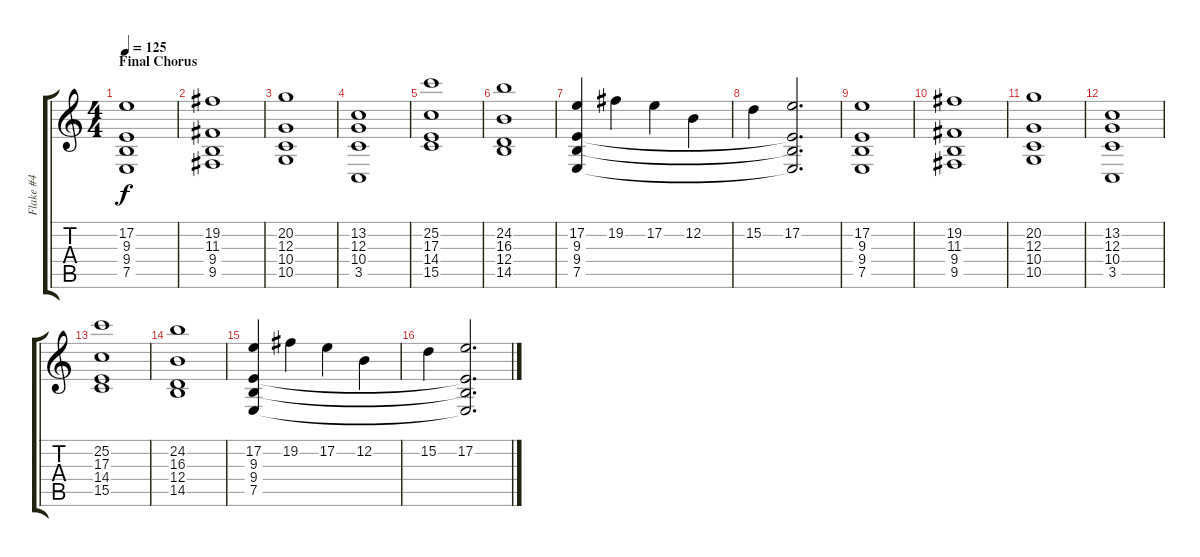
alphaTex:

\track ("Flake #4" "Flake #4") {instrument pad4choir}
\staff {score tabs}
\tuning (E4 B3 G3 D3 A2 E2) {hide}
\ts (4 4)
\section ("" "Final Chorus")
\tempo 125
\clef g2
\ks c
(17.2 9.3 9.4 7.5).1{dy f} |
(19.2 11.3 9.4 9.5).1 |
(20.2 12.3 10.4 10.5).1 |
(13.2 12.3 10.4 3.5).1 |
(25.2 17.3 14.4 15.5).1 |
(24.2 16.3 12.4 14.5).1 |
(17.2 9.3 9.4 7.5).4 19.2.4 17.2.4 12.2.4 |
15.2.4 (17.2 9.3{t} 9.4{t} 7.5{t}).2{d} |
(17.2 9.3 9.4 7.5).1 |
(19.2 11.3 9.4 9.5).1 |
(20.2 12.3 10.4 10.5).1 |
(13.2 12.3 10.4 3.5).1 |
(25.2 17.3 14.4 15.5).1 |
(24.2 16.3 12.4 14.5).1 |
(17.2 9.3 9.4 7.5).4 19.2.4 17.2.4 12.2.4 |
15.2.4 (17.2 9.3{t} 9.4{t} 7.5{t}).2{d}
